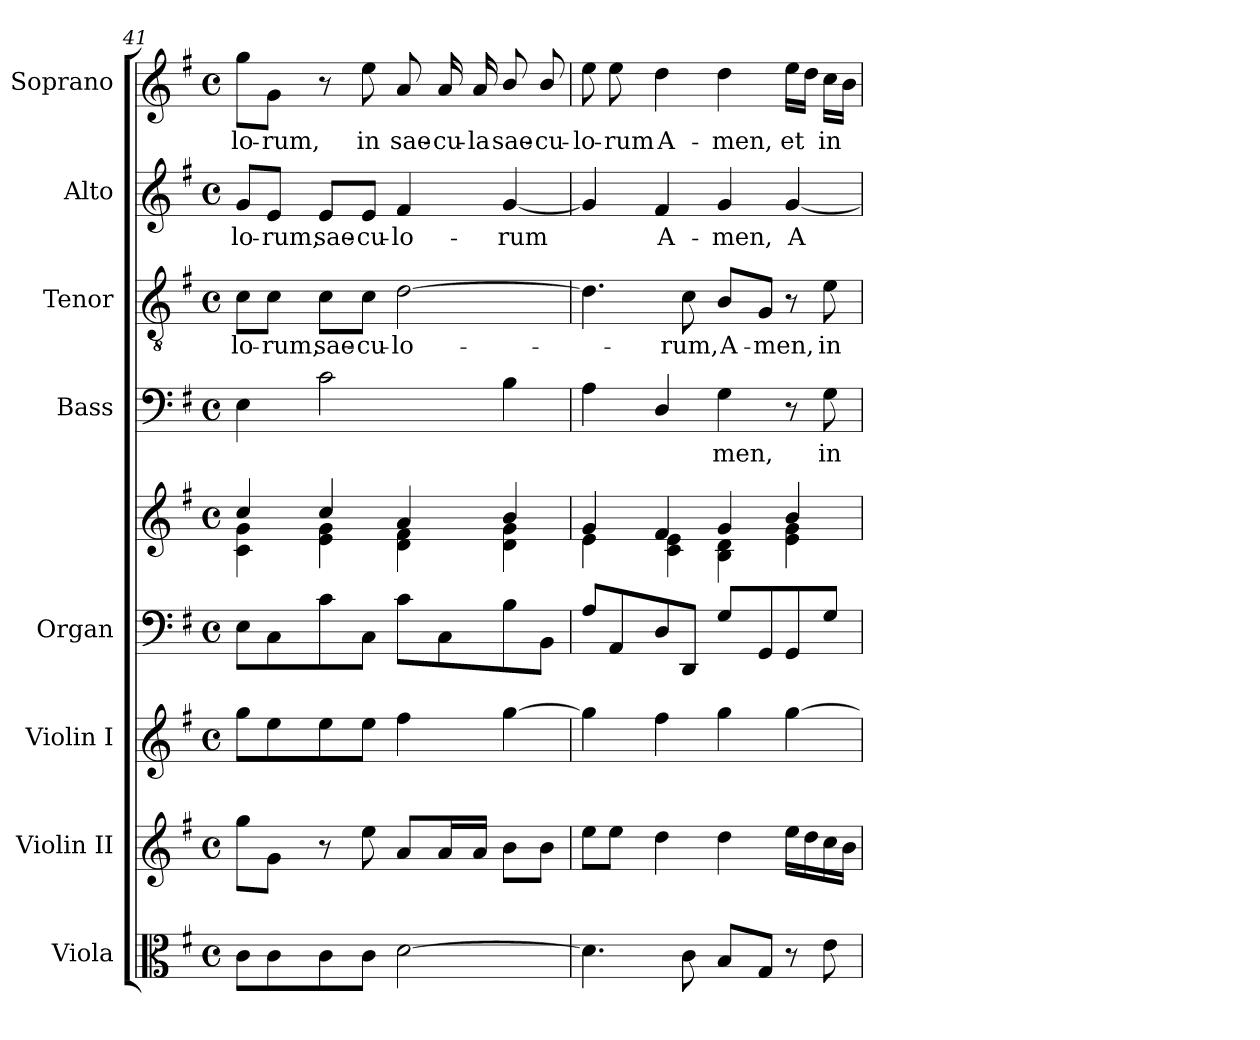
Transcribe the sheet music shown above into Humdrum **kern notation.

**kern	**kern	**kern	**kern	**kern	**kern	**text	**kern	**text	**kern	**text	**kern	**text
*part8	*part7	*part6	*part5	*part5	*part4	*part4	*part3	*part3	*part2	*part2	*part1	*part1
*staff9	*staff8	*staff7	*staff6	*staff5	*staff4	*staff4	*staff3	*staff3	*staff2	*staff2	*staff1	*staff1
*I"Viola	*I"Violin II	*I"Violin I	*I"Organ	*	*I"Bass	*	*I"Tenor	*	*I"Alto	*	*I"Soprano	*
*I'Vla.	*I'Vln. II	*I'Vln. I	*I'Org.	*	*I'B.	*	*I'T.	*	*I'A.	*	*I'S.	*
!!LO:PB:g=z
*clefC3	*clefG2	*clefG2	*clefF4	*clefG2	*clefF4	*	*clefGv2	*	*clefG2	*	*clefG2	*
*	*	*	*	*	*	*	*ITrd7c12	*	*	*	*	*
*k[f#]	*k[f#]	*k[f#]	*k[f#]	*k[f#]	*k[f#]	*	*k[f#]	*	*k[f#]	*	*k[f#]	*
*G:	*G:	*G:	*G:	*G:	*G:	*	*G:	*	*G:	*	*G:	*
*M4/4	*M4/4	*M4/4	*M4/4	*M4/4	*M4/4	*	*M4/4	*	*M4/4	*	*M4/4	*
*met(c)	*met(c)	*met(c)	*met(c)	*met(c)	*met(c)	*	*met(c)	*	*met(c)	*	*met(c)	*
=41	=41	=41	=41	=41	=41	=41	=41	=41	=41	=41	=41	=41
*	*	*	*	*^	*	*	*	*	*	*	*	*
!	!	!	!	!	!	!	!	!	!LO:LY:b:color=#000000	!	!	!	!
!	!	!	!	!	!	!	!	!	!	!	!LO:LY:b:color=#000000	!	!
!	!	!	!	!	!	!	!	!	!	!	!	!	!LO:LY:b:color=#000000
8ci\L	8ggi\L	8ggi\L	8Ei\L	4cci/	4ci\ 4gi	4Ei\	.	8Ci\L	-lo-	8gi/L	-lo-	8ggi\L	-lo-
!	!	!	!	!	!	!	!	!	!LO:LY:b:color=#000000	!	!	!	!
!	!	!	!	!	!	!	!	!	!	!	!LO:LY:b:color=#000000	!	!
!	!	!	!	!	!	!	!	!	!	!	!	!	!LO:LY:b:color=#000000
8ci\	8gi\J	8eei\	8Ci\	.	.	.	.	8Ci\J	-rum,	8ei/J	-rum,	8gi\J	-rum,
!	!	!	!	!	!	!	!	!	!LO:LY:b:color=#000000	!	!	!	!
!	!	!	!	!	!	!	!	!	!	!	!LO:LY:b:color=#000000	!	!
8ci\	8r	8eei\	8ci\	4cci/	4ei\ 4gi	2ci\	.	8Ci\L	sae-	8ei/L	sae-	8r	.
!	!	!	!	!	!	!	!	!	!LO:LY:b:color=#000000	!	!	!	!
!	!	!	!	!	!	!	!	!	!	!	!LO:LY:b:color=#000000	!	!
!	!	!	!	!	!	!	!	!	!	!	!	!	!LO:LY:b:color=#000000
8ci\J	8eei\	8eei\J	8Ci\J	.	.	.	.	8Ci\J	-cu-	8ei/J	-cu-	8eei\	in
!	!	!	!	!	!	!	!	!	!LO:LY:b:color=#000000	!	!	!	!
!	!	!	!	!	!	!	!	!	!	!	!LO:LY:b:color=#000000	!	!
!	!	!	!	!	!	!	!	!	!	!	!	!	!LO:LY:b:color=#000000
[2di\	8ai/L	4ff#i\	8ci\L	4ai/	4di\ 4f#i	.	.	[2Di\	-lo-	4f#i/	-lo-	8ai/	sae-
!	!	!	!	!	!	!	!	!	!	!	!	!	!LO:LY:b:color=#000000
.	16ai/L	.	8Ci\	.	.	.	.	.	.	.	.	16ai/	-cu-
!	!	!	!	!	!	!	!	!	!	!	!	!	!LO:LY:b:color=#000000
.	16ai/JJ	.	.	.	.	.	.	.	.	.	.	16ai/	-la
!	!	!	!	!	!	!	!	!	!	!	!LO:LY:b:color=#000000	!	!
!	!	!	!	!	!	!	!	!	!	!	!	!	!LO:LY:b:color=#000000
.	8bi\L	[4ggi\	8Bi\	4bi/	4di\ 4gi	4Bi\	.	.	.	[4gi/	-rum	8bi/	sae-
!	!	!	!	!	!	!	!	!	!	!	!	!	!LO:LY:b:color=#000000
.	8bi\J	.	8BBi\J	.	.	.	.	.	.	.	.	8bi/	-cu-
=42	=42	=42	=42	=42	=42	=42	=42	=42	=42	=42	=42	=42	=42
!	!	!	!	!	!	!	!	!	!	!	!	!	!LO:LY:b:color=#000000
4.di\]	8eei\L	4ggi\]	8Ai/L	4gi/	4ei\	4Ai\	.	4.Di\]	.	4gi/]	.	8eei\	-lo-
!	!	!	!	!	!	!	!	!	!	!	!	!	!LO:LY:b:color=#000000
.	8eei\J	.	8AAi/	.	.	.	.	.	.	.	.	8eei\	-rum
!	!	!	!	!	!	!	!	!	!	!	!LO:LY:b:color=#000000	!	!
!	!	!	!	!	!	!	!	!	!	!	!	!	!LO:LY:b:color=#000000
.	4ddi\	4ff#i\	8Di/	4f#i/	4ci\ 4ei	4Di/	.	.	.	4f#i/	A-	4ddi\	A-
!	!	!	!	!	!	!	!	!	!LO:LY:b:color=#000000	!	!	!	!
8ci\	.	.	8DDi/J	.	.	.	.	8Ci\	-rum,	.	.	.	.
!	!	!	!	!	!	!	!LO:LY:b:color=#000000	!	!	!	!	!	!
!	!	!	!	!	!	!	!	!	!LO:LY:b:color=#000000	!	!	!	!
!	!	!	!	!	!	!	!	!	!	!	!LO:LY:b:color=#000000	!	!
!	!	!	!	!	!	!	!	!	!	!	!	!	!LO:LY:b:color=#000000
8Bi/L	4ddi\	4ggi\	8Gi/L	4gi/	4Bi\ 4di	4Gi\	-men,	8BBi/L	A-	4gi/	-men,	4ddi\	-men,
!	!	!	!	!	!	!	!	!	!LO:LY:b:color=#000000	!	!	!	!
8Gi/J	.	.	8GGi/	.	.	.	.	8GGi/J	-men,	.	.	.	.
!	!	!	!	!	!	!	!	!	!	!	!LO:LY:b:color=#000000	!	!
!	!	!	!	!	!	!	!	!	!	!	!	!	!LO:LY:b:color=#000000
8r	16eei\LL	[4ggi\	8GGi/	4bi/	4ei\ 4gi	8r	.	8r	.	[4gi/	A-	16eei\LL	et
.	16ddi\	.	.	.	.	.	.	.	.	.	.	16ddi\JJ	.
!	!	!	!	!	!	!	!LO:LY:b:color=#000000	!	!	!	!	!	!
!	!	!	!	!	!	!	!	!	!LO:LY:b:color=#000000	!	!	!	!
!	!	!	!	!	!	!	!	!	!	!	!	!	!LO:LY:b:color=#000000
8ei\	16cci\	.	8Gi/J	.	.	8Gi\	in	8Ei\	in	.	.	16cci\LL	in
.	16bi\JJ	.	.	.	.	.	.	.	.	.	.	16bi\JJ	.
*	*	*	*	*v	*v	*	*	*	*	*	*	*	*
=	=	=	=	=	=	=	=	=	=	=	=	=
*-	*-	*-	*-	*-	*-	*-	*-	*-	*-	*-	*-	*-
